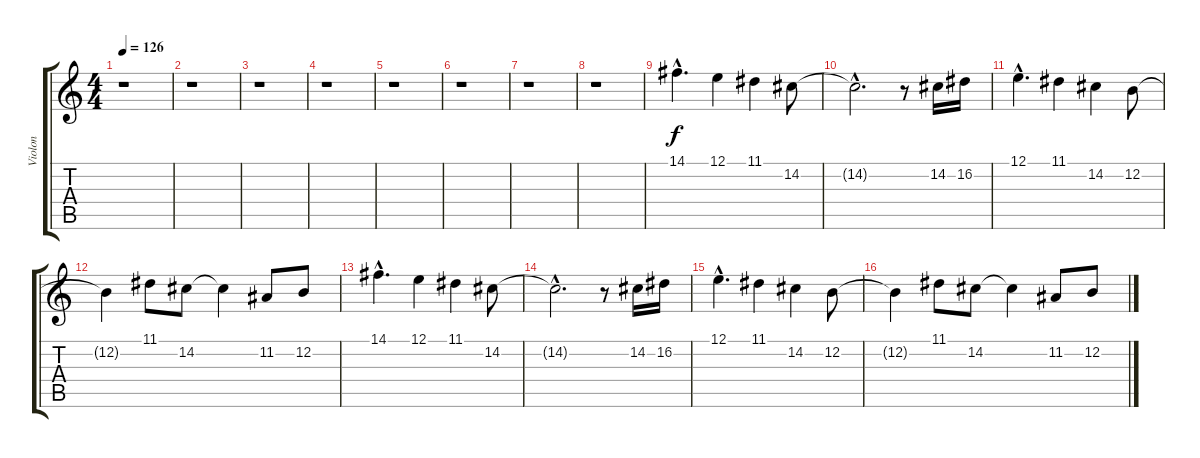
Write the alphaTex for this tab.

\track ("Violon" "Violon") {instrument violin}
\staff {score tabs}
\tuning (E4 B3 G3 D3 A2 E2) {hide}
\ts (4 4)
\tempo 126
\clef g2
\ks c
r.1{dy f} |
r.1 |
r.1 |
r.1 |
r.1 |
r.1 |
r.1 |
r.1 |
14.1{hac}.4{d} 12.1.4 11.1.4 14.2.8 |
14.2{hac t}.2{d} r.8 14.2.16 16.2.16 |
12.1{hac}.4{d} 11.1.4 14.2.4 12.2.8 |
12.2{t}.4 11.1.8 14.2.8 14.2{t}.4 11.2.8 12.2.8 |
14.1{hac}.4{d} 12.1.4 11.1.4 14.2.8 |
14.2{hac t}.2{d} r.8 14.2.16 16.2.16 |
12.1{hac}.4{d} 11.1.4 14.2.4 12.2.8 |
12.2{t}.4 11.1.8 14.2.8 14.2{t}.4 11.2.8 12.2.8
